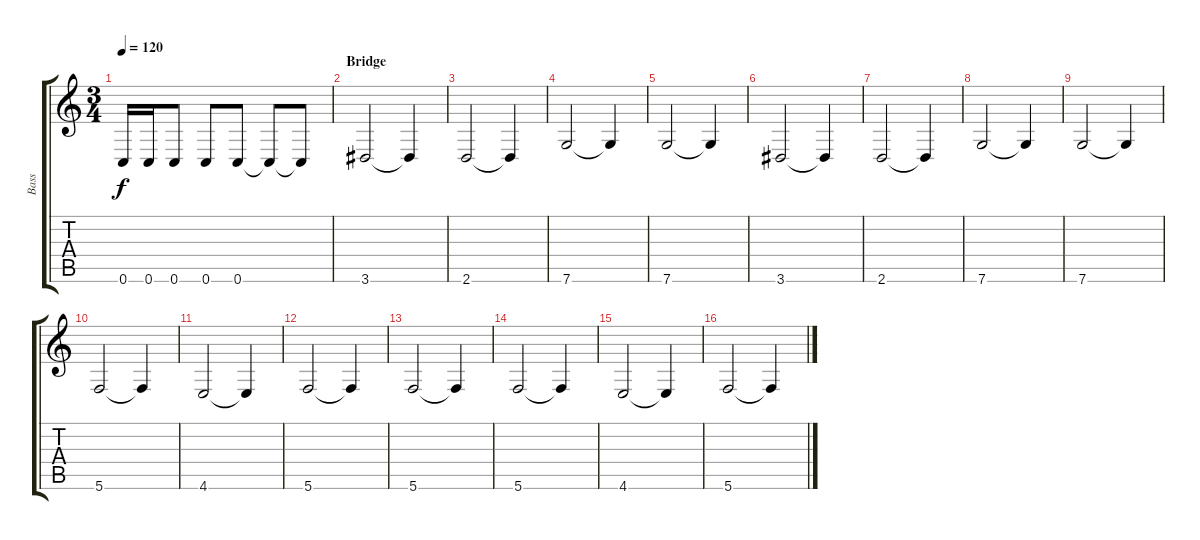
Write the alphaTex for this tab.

\track ("Bass" "Bass") {instrument electricbasspick}
\staff {score tabs}
\tuning (D4 A3 F3 C3 G2 C2) {hide}
\ts (3 4)
\tempo 120
\clef g2
\ks c
0.6.16{dy f} 0.6.16 0.6.8 0.6.8 0.6.8 0.6{t}.8 0.6{t}.8 |
\section ("" "Bridge")
3.6.2 3.6{t}.4 |
2.6.2 2.6{t}.4 |
7.6.2 7.6{t}.4 |
7.6.2 7.6{t}.4 |
3.6.2 3.6{t}.4 |
2.6.2 2.6{t}.4 |
7.6.2 7.6{t}.4 |
7.6.2 7.6{t}.4 |
5.6.2 5.6{t}.4 |
4.6.2 4.6{t}.4 |
5.6.2 5.6{t}.4 |
5.6.2 5.6{t}.4 |
5.6.2 5.6{t}.4 |
4.6.2 4.6{t}.4 |
5.6.2 5.6{t}.4
